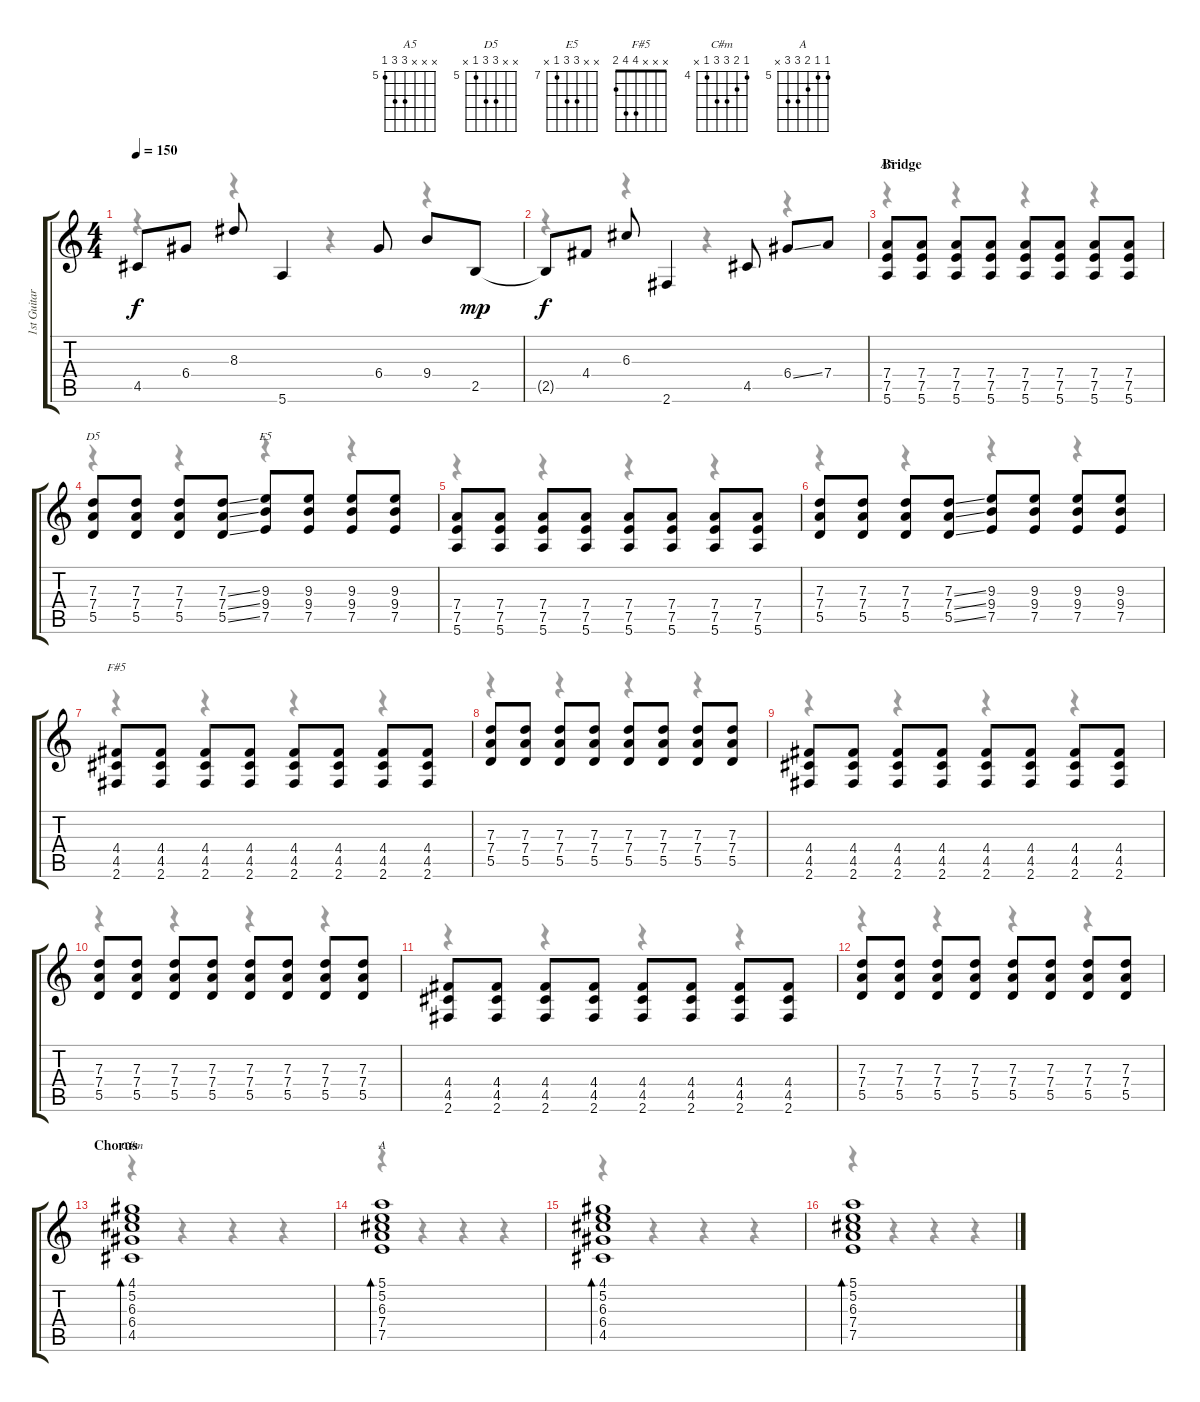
\track ("1st Guitar" "1st Guitar") {instrument electricguitarjazz}
\staff {score tabs}
\tuning (E4 B3 G3 D3 A2 E2) {hide}
\chord ("A5" x x x 7 7 5) {firstfret 5}
\chord ("D5" x x 7 7 5 x) {firstfret 5}
\chord ("E5" x x 9 9 7 x) {firstfret 7}
\chord ("F#5" x x x 4 4 2)
\chord ("C#m" 4 5 6 6 4 x) {firstfret 4}
\chord ("A" 5 5 6 7 7 x) {firstfret 5}
\voice
\ts (4 4)
\tempo 150
\clef g2
\ks c
4.5.8{dy f} 6.4.8 8.3.8 5.6.4 6.4.8 9.4.8 2.5.8{dy mp} |
2.5{t}.8{dy f} 4.4.8 6.3.8 2.6.4 4.5.8 6.4{ss}.8 7.4.8 |
\section ("" "Bridge")
(7.4 7.5 5.6).8{ch "A5"} (7.4 7.5 5.6).8 (7.4 7.5 5.6).8 (7.4 7.5 5.6).8 (7.4 7.5 5.6).8 (7.4 7.5 5.6).8 (7.4 7.5 5.6).8 (7.4 7.5 5.6).8 |
(7.3 7.4 5.5).8{ch "D5"} (7.3 7.4 5.5).8 (7.3 7.4 5.5).8 (7.3{ss} 7.4{ss} 5.5{ss}).8 (9.3 9.4 7.5).8{ch "E5"} (9.3 9.4 7.5).8 (9.3 9.4 7.5).8 (9.3 9.4 7.5).8 |
(7.4 7.5 5.6).8 (7.4 7.5 5.6).8 (7.4 7.5 5.6).8 (7.4 7.5 5.6).8 (7.4 7.5 5.6).8 (7.4 7.5 5.6).8 (7.4 7.5 5.6).8 (7.4 7.5 5.6).8 |
(7.3 7.4 5.5).8 (7.3 7.4 5.5).8 (7.3 7.4 5.5).8 (7.3{ss} 7.4{ss} 5.5{ss}).8 (9.3 9.4 7.5).8 (9.3 9.4 7.5).8 (9.3 9.4 7.5).8 (9.3 9.4 7.5).8 |
(4.4 4.5 2.6).8{ch "F#5"} (4.4 4.5 2.6).8 (4.4 4.5 2.6).8 (4.4 4.5 2.6).8 (4.4 4.5 2.6).8 (4.4 4.5 2.6).8 (4.4 4.5 2.6).8 (4.4 4.5 2.6).8 |
(7.3 7.4 5.5).8 (7.3 7.4 5.5).8 (7.3 7.4 5.5).8 (7.3 7.4 5.5).8 (7.3 7.4 5.5).8 (7.3 7.4 5.5).8 (7.3 7.4 5.5).8 (7.3 7.4 5.5).8 |
(4.4 4.5 2.6).8 (4.4 4.5 2.6).8 (4.4 4.5 2.6).8 (4.4 4.5 2.6).8 (4.4 4.5 2.6).8 (4.4 4.5 2.6).8 (4.4 4.5 2.6).8 (4.4 4.5 2.6).8 |
(7.3 7.4 5.5).8 (7.3 7.4 5.5).8 (7.3 7.4 5.5).8 (7.3 7.4 5.5).8 (7.3 7.4 5.5).8 (7.3 7.4 5.5).8 (7.3 7.4 5.5).8 (7.3 7.4 5.5).8 |
(4.4 4.5 2.6).8 (4.4 4.5 2.6).8 (4.4 4.5 2.6).8 (4.4 4.5 2.6).8 (4.4 4.5 2.6).8 (4.4 4.5 2.6).8 (4.4 4.5 2.6).8 (4.4 4.5 2.6).8 |
(7.3 7.4 5.5).8 (7.3 7.4 5.5).8 (7.3 7.4 5.5).8 (7.3 7.4 5.5).8 (7.3 7.4 5.5).8 (7.3 7.4 5.5).8 (7.3 7.4 5.5).8 (7.3 7.4 5.5).8 |
\section ("" "Chorus")
(4.1 5.2 6.3 6.4 4.5).1{bd 240 ch "C#m"} |
(5.1 5.2 6.3 7.4 7.5).1{bd 240 ch "A"} |
(4.1 5.2 6.3 6.4 4.5).1{bd 240} |
(5.1 5.2 6.3 7.4 7.5).1{bd 240}
\voice
\clef g2
\ottava regular
\simile none
\ks c
r.4{dy f} r.4 r.4 r.4 |
r.4 r.4 r.4 r.4 |
r.4 r.4 r.4 r.4 |
r.4 r.4 r.4 r.4 |
r.4 r.4 r.4 r.4 |
r.4 r.4 r.4 r.4 |
r.4 r.4 r.4 r.4 |
r.4 r.4 r.4 r.4 |
r.4 r.4 r.4 r.4 |
r.4 r.4 r.4 r.4 |
r.4 r.4 r.4 r.4 |
r.4 r.4 r.4 r.4 |
r.4{bd 240} r.4 r.4 r.4 |
r.4{bd 240} r.4 r.4 r.4 |
r.4{bd 240} r.4 r.4 r.4 |
r.4{bd 240} r.4 r.4 r.4
